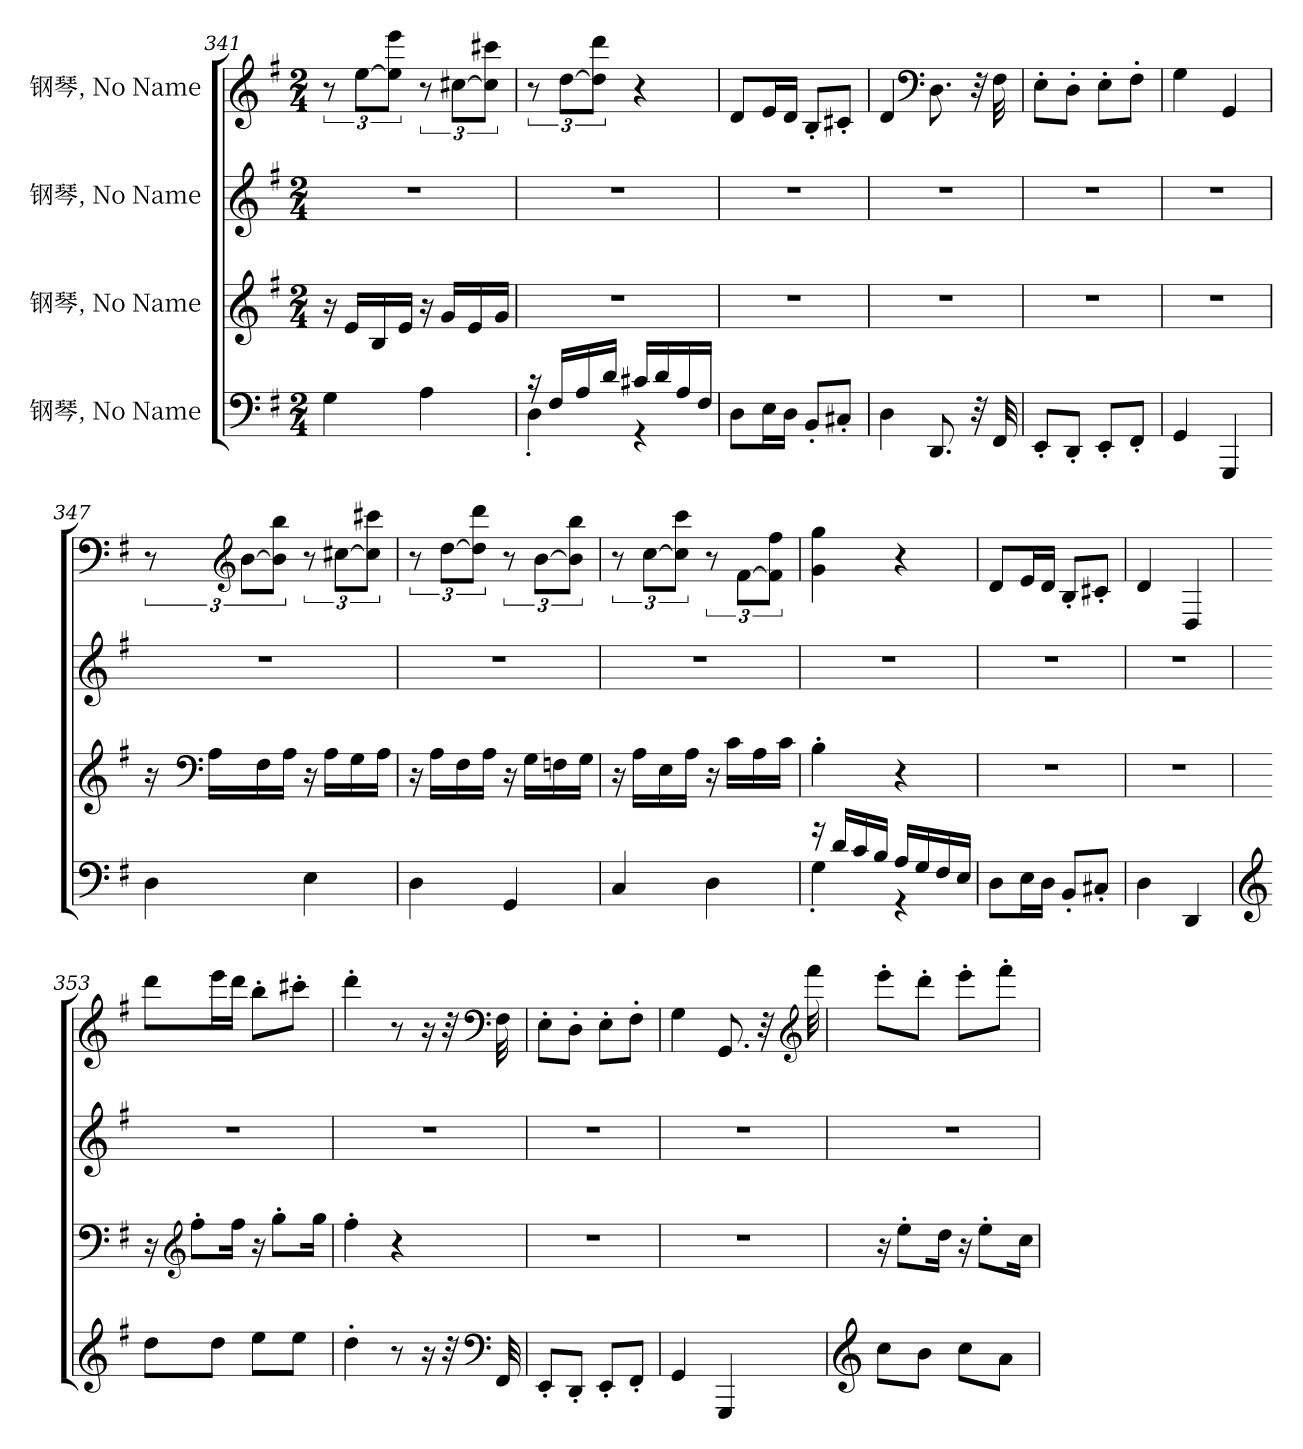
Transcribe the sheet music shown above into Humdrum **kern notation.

**kern	**kern	**kern	**kern
*part4	*part3	*part2	*part1
*staff4	*staff3	*staff2	*staff1
*I"钢琴, No Name	*I"钢琴, No Name	*I"钢琴, No Name	*I"钢琴, No Name
!!LO:LB:g=z
*clefF4	*clefG2	*clefG2	*clefG2
*k[f#]	*k[f#]	*k[f#]	*k[f#]
*M2/4	*M2/4	*M2/4	*M2/4
=341	=341	=341	=341
4G\	16r	2r	12r
.	16e/LL	.	.
.	.	.	[12ee\L
.	16B/	.	.
.	.	.	12ee\] 12eee\J
.	16e/JJ	.	.
4A\	16r	.	12r
.	16g/LL	.	.
.	.	.	[12cc#X\L
.	16e/	.	.
.	.	.	12cc#\] 12ccc#X\J
.	16g/JJ	.	.
=342	=342	=342	=342
*^	*	*	*
16r	4D'\	2r	2r	12r
16F#/LL	.	.	.	.
.	.	.	.	[12dd\L
16A/	.	.	.	.
.	.	.	.	12dd\] 12ddd\J
16d/JJ	.	.	.	.
16c#X/LL	4r	.	.	4r
16d/	.	.	.	.
16A/	.	.	.	.
16F#/JJ	.	.	.	.
*v	*v	*	*	*
=343	=343	=343	=343
*	*	*	*MM176
8D\L	2r	2r	8d/L
16E\L	.	.	16e/L
16D\JJ	.	.	16d/JJ
8BB'/L	.	.	8B'/L
8C#X'/J	.	.	8c#X'/J
=344	=344	=344	=344
4D\	2r	2r	4d/
*	*	*	*clefF4
*	*	*	*MM170
8.DD/	.	.	8.D\
32r	.	.	32r
32FF#/	.	.	32F#\
=345	=345	=345	=345
*	*	*	*MM176
8EE'/L	2r	2r	8E'\L
8DD'/J	.	.	8D'\J
8EE'/L	.	.	8E'\L
8FF#'/J	.	.	8F#'\J
=346	=346	=346	=346
4GG/	2r	2r	4G\
4GGG/	.	.	4GG/
!!LO:LB:g=z
=347	=347	=347	=347
*	*	*	*MM176
4D\	16r	2r	12r
*	*clefF4	*	*
.	16A\LL	.	.
*	*	*	*clefG2
.	.	.	[12b\L
.	16F#\	.	.
.	.	.	12b\] 12bb\J
.	16A\JJ	.	.
4E\	16r	.	12r
.	16A\LL	.	.
.	.	.	[12cc#X\L
.	16G\	.	.
.	.	.	12cc#\] 12ccc#X\J
.	16A\JJ	.	.
=348	=348	=348	=348
4D\	16r	2r	12r
.	16A\LL	.	.
.	.	.	[12dd\L
.	16F#\	.	.
.	.	.	12dd\] 12ddd\J
.	16A\JJ	.	.
4GG/	16r	.	12r
.	16G\LL	.	.
.	.	.	[12b\L
.	16Fn\	.	.
.	.	.	12b\] 12bb\J
.	16G\JJ	.	.
=349	=349	=349	=349
4C/	16r	2r	12r
.	16A\LL	.	.
.	.	.	[12cc\L
.	16E\	.	.
.	.	.	12cc\] 12ccc\J
.	16A\JJ	.	.
4D\	16r	.	12r
.	16c\LL	.	.
.	.	.	[12f#\L
.	16A\	.	.
.	.	.	12f#\] 12ff#\J
.	16c\JJ	.	.
=350	=350	=350	=350
*^	*	*	*
16r	4G'\	4B'\	2r	4g\ 4gg\
16d/LL	.	.	.	.
16c/	.	.	.	.
16B/JJ	.	.	.	.
16A/LL	4r	4r	.	4r
16G/	.	.	.	.
16F#/	.	.	.	.
16E/JJ	.	.	.	.
*v	*v	*	*	*
!!LO:PB:g=z
=351	=351	=351	=351
*	*	*	*MM176
8D\L	2r	2r	8d/L
16E\L	.	.	16e/L
16D\JJ	.	.	16d/JJ
8BB'/L	.	.	8B'/L
8C#X'/J	.	.	8c#X'/J
=352	=352	=352	=352
4D\	2r	2r	4d/
*	*	*	*MM170
4DD/	.	.	4D/
=353	=353	=353	=353
*clefG2	*	*	*
*	*	*	*MM176
8dd\L	16r	2r	8ddd\L
*	*clefG2	*	*
.	8ff#'\L	.	.
8dd\J	.	.	16eee\L
.	16ff#\Jk	.	16ddd\JJ
8ee\L	16r	.	8bb'\L
.	8gg'\L	.	.
8ee\J	.	.	8ccc#X'\J
.	16gg\Jk	.	.
=354	=354	=354	=354
4dd'\	4ff#'\	2r	4ddd'\
8r	4r	.	8r
*	*	*	*MM174
16r	.	.	16r
32r	.	.	32r
*clefF4	*	*	*clefF4
32FF#/	.	.	32F#\
=355	=355	=355	=355
*	*	*	*MM176
8EE'/L	2r	2r	8E'\L
8DD'/J	.	.	8D'\J
8EE'/L	.	.	8E'\L
8FF#'/J	.	.	8F#'\J
=356	=356	=356	=356
4GG/	2r	2r	4G\
*	*	*	*MM172
4GGG/	.	.	8.GG/
.	.	.	32r
*	*	*	*clefG2
.	.	.	32fff#\
!!LO:LB:g=z
=357	=357	=357	=357
*clefG2	*	*	*
*	*	*	*MM176
8cc\L	16r	2r	8eee'\L
.	8ee'\L	.	.
8b\J	.	.	8ddd'\J
.	16dd\Jk	.	.
8cc\L	16r	.	8eee'\L
.	8ee'\L	.	.
8a\J	.	.	8fff#'\J
.	16cc\Jk	.	.
=	=	=	=
*-	*-	*-	*-
